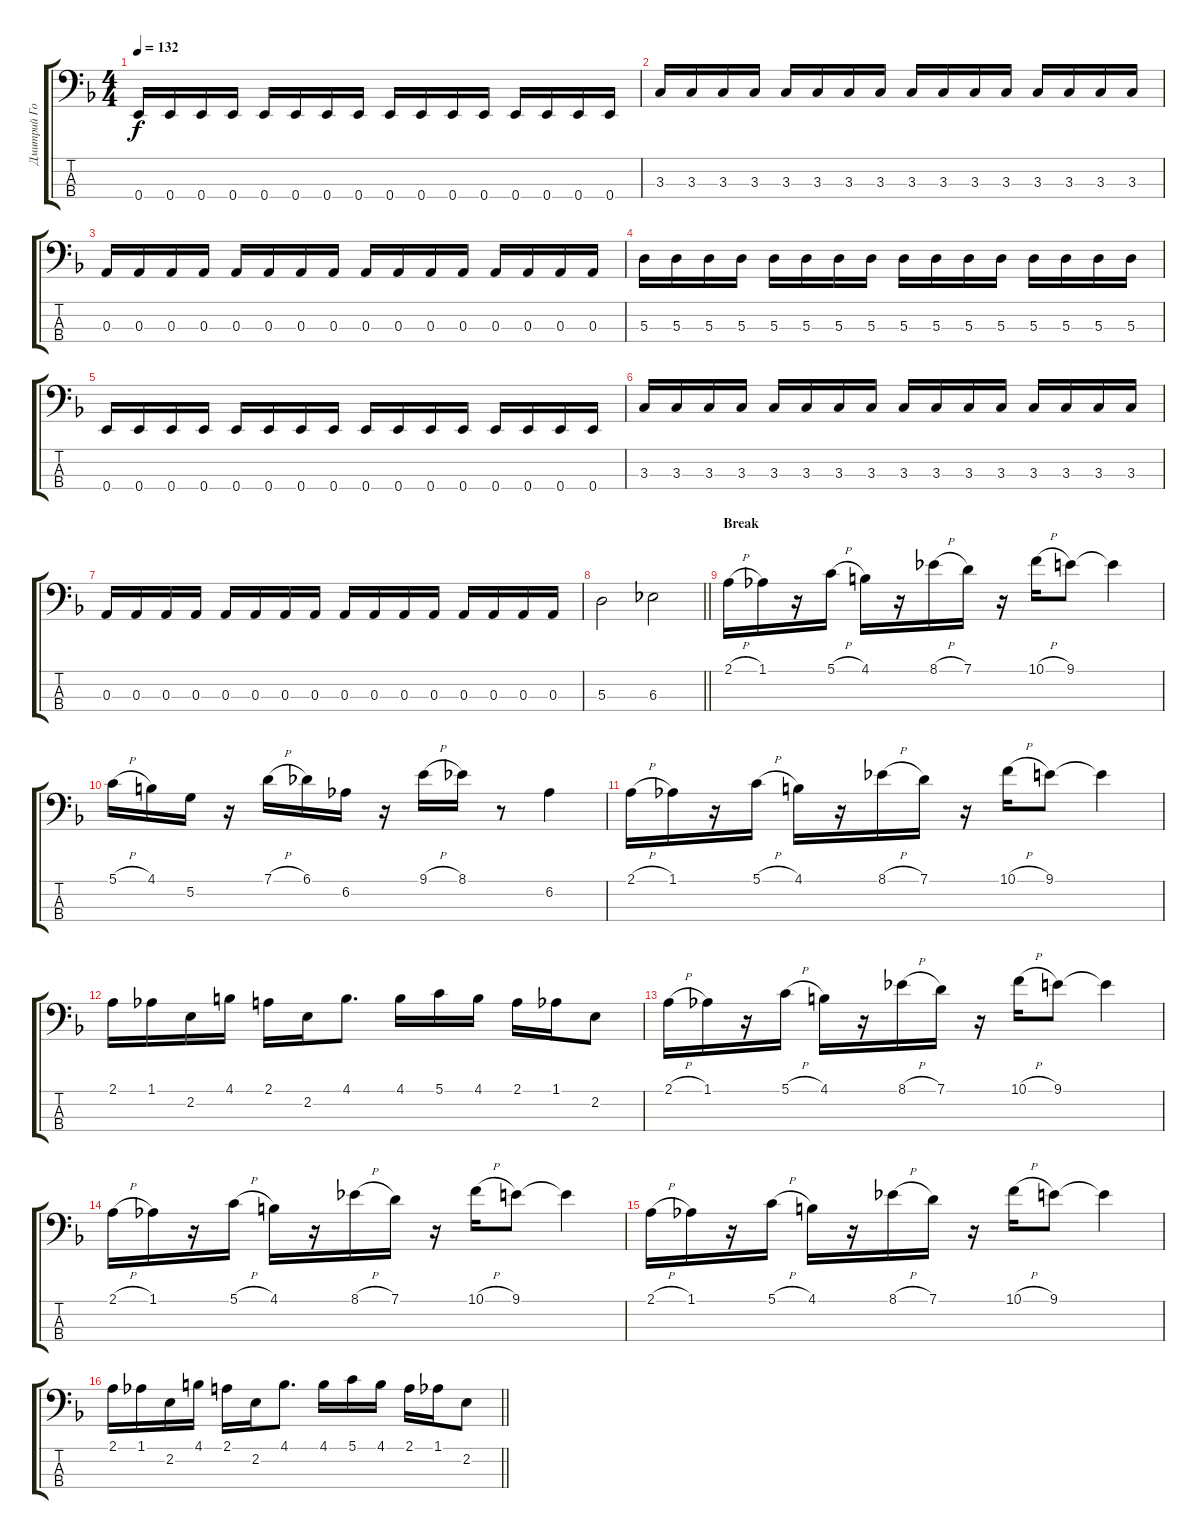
\track ("Дмитрий Голяшев" "Дмитрий Го") {instrument electricbasspick}
\staff {score tabs}
\tuning (G2 D2 A1 E1) {hide}
\ts (4 4)
\tempo 132
\clef f4
\ks f
0.4.16{dy f} 0.4.16 0.4.16 0.4.16 0.4.16 0.4.16 0.4.16 0.4.16 0.4.16 0.4.16 0.4.16 0.4.16 0.4.16 0.4.16 0.4.16 0.4.16 |
3.3.16 3.3.16 3.3.16 3.3.16 3.3.16 3.3.16 3.3.16 3.3.16 3.3.16 3.3.16 3.3.16 3.3.16 3.3.16 3.3.16 3.3.16 3.3.16 |
0.3.16 0.3.16 0.3.16 0.3.16 0.3.16 0.3.16 0.3.16 0.3.16 0.3.16 0.3.16 0.3.16 0.3.16 0.3.16 0.3.16 0.3.16 0.3.16 |
5.3.16 5.3.16 5.3.16 5.3.16 5.3.16 5.3.16 5.3.16 5.3.16 5.3.16 5.3.16 5.3.16 5.3.16 5.3.16 5.3.16 5.3.16 5.3.16 |
0.4.16 0.4.16 0.4.16 0.4.16 0.4.16 0.4.16 0.4.16 0.4.16 0.4.16 0.4.16 0.4.16 0.4.16 0.4.16 0.4.16 0.4.16 0.4.16 |
3.3.16 3.3.16 3.3.16 3.3.16 3.3.16 3.3.16 3.3.16 3.3.16 3.3.16 3.3.16 3.3.16 3.3.16 3.3.16 3.3.16 3.3.16 3.3.16 |
0.3.16 0.3.16 0.3.16 0.3.16 0.3.16 0.3.16 0.3.16 0.3.16 0.3.16 0.3.16 0.3.16 0.3.16 0.3.16 0.3.16 0.3.16 0.3.16 |
\barLineRight lightlight
5.3.2 6.3.2 |
\section ("" "Break")
2.1{h}.16 1.1.16 r.16 5.1{h}.16 4.1.16 r.16 8.1{h}.16 7.1.16 r.16 10.1{h}.16 9.1.8 9.1{t}.4 |
5.1{h}.16 4.1.16 5.2.16 r.16 7.1{h}.16 6.1.16 6.2.16 r.16 9.1{h}.16 8.1.16 r.8 6.2.4 |
2.1{h}.16 1.1.16 r.16 5.1{h}.16 4.1.16 r.16 8.1{h}.16 7.1.16 r.16 10.1{h}.16 9.1.8 9.1{t}.4 |
2.1.16 1.1.16 2.2.16 4.1.16 2.1.16 2.2.16 4.1.8{d} 4.1.16 5.1.16 4.1.16 2.1.16 1.1.16 2.2.8 |
2.1{h}.16 1.1.16 r.16 5.1{h}.16 4.1.16 r.16 8.1{h}.16 7.1.16 r.16 10.1{h}.16 9.1.8 9.1{t}.4 |
2.1{h}.16 1.1.16 r.16 5.1{h}.16 4.1.16 r.16 8.1{h}.16 7.1.16 r.16 10.1{h}.16 9.1.8 9.1{t}.4 |
2.1{h}.16 1.1.16 r.16 5.1{h}.16 4.1.16 r.16 8.1{h}.16 7.1.16 r.16 10.1{h}.16 9.1.8 9.1{t}.4 |
\barLineRight lightlight
2.1.16 1.1.16 2.2.16 4.1.16 2.1.16 2.2.16 4.1.8{d} 4.1.16 5.1.16 4.1.16 2.1.16 1.1.16 2.2.8
